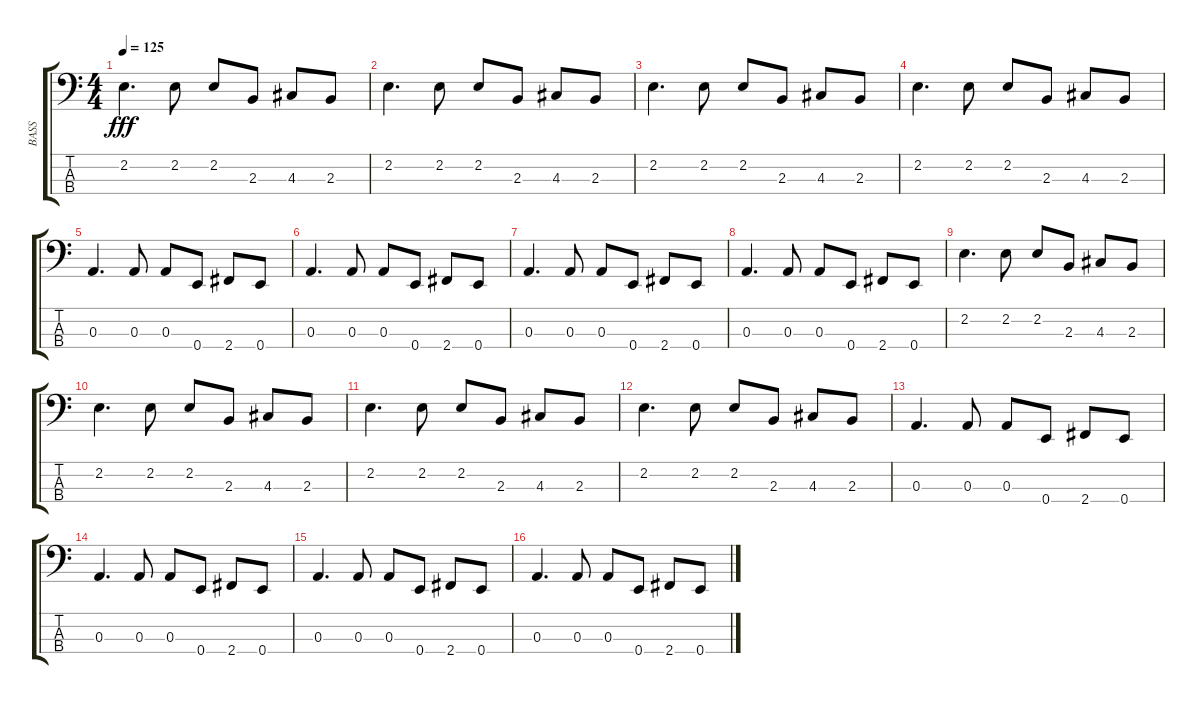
\track ("BASS" "BASS") {instrument electricbassfinger}
\staff {score tabs}
\tuning (G2 D2 A1 E1) {hide}
\ts (4 4)
\tempo 125
\clef f4
\ks c
2.2.4{d dy fff} 2.2.8 2.2.8 2.3.8 4.3.8 2.3.8 |
2.2.4{d} 2.2.8 2.2.8 2.3.8 4.3.8 2.3.8 |
2.2.4{d} 2.2.8 2.2.8 2.3.8 4.3.8 2.3.8 |
2.2.4{d} 2.2.8 2.2.8 2.3.8 4.3.8 2.3.8 |
0.3.4{d} 0.3.8 0.3.8 0.4.8 2.4.8 0.4.8 |
0.3.4{d} 0.3.8 0.3.8 0.4.8 2.4.8 0.4.8 |
0.3.4{d} 0.3.8 0.3.8 0.4.8 2.4.8 0.4.8 |
0.3.4{d} 0.3.8 0.3.8 0.4.8 2.4.8 0.4.8 |
2.2.4{d} 2.2.8 2.2.8 2.3.8 4.3.8 2.3.8 |
2.2.4{d} 2.2.8 2.2.8 2.3.8 4.3.8 2.3.8 |
2.2.4{d} 2.2.8 2.2.8 2.3.8 4.3.8 2.3.8 |
2.2.4{d} 2.2.8 2.2.8 2.3.8 4.3.8 2.3.8 |
0.3.4{d} 0.3.8 0.3.8 0.4.8 2.4.8 0.4.8 |
0.3.4{d} 0.3.8 0.3.8 0.4.8 2.4.8 0.4.8 |
0.3.4{d} 0.3.8 0.3.8 0.4.8 2.4.8 0.4.8 |
0.3.4{d} 0.3.8 0.3.8 0.4.8 2.4.8 0.4.8
